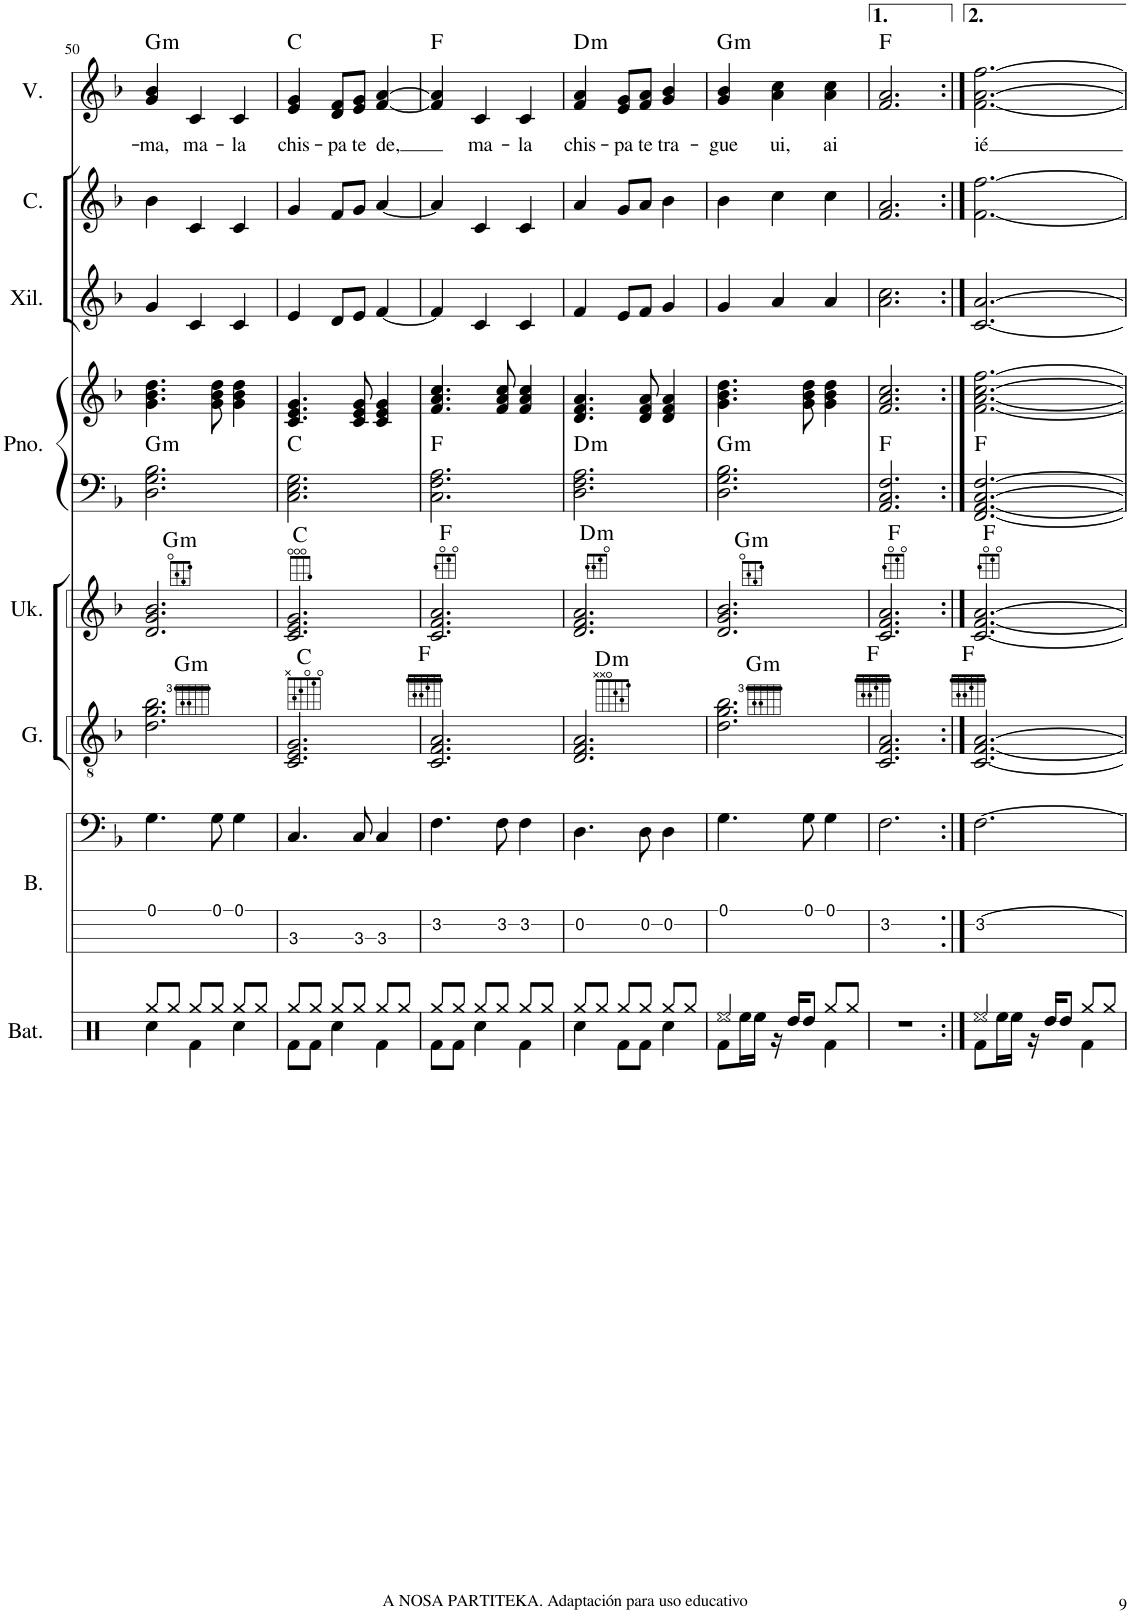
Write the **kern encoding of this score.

**kern	**kern	**kern	**kern	**harte	**kern	**harte	**kern	**kern	**harte	**kern	**kern	**kern	**text	**harte
*part8	*part7	*part7	*part6	*part6	*part5	*part5	*part4	*part4	*part4	*part3	*part2	*part1	*part1	*part1
*staff10	*staff9	*staff8	*staff7	*	*staff6	*	*staff5	*staff4	*	*staff3	*staff2	*staff1	*staff1	*
*I"Batería	*I"Baixo	*	*I"Guitarra	*	*I"Ukelele	*	*I"Piano	*	*	*I"Xilófono	*I"Carillón	*I"Voz	*	*
*I'Bat.	*I'B.	*	*I'G.	*	*I'Uk.	*	*I'Pno.	*	*	*I'Xil.	*I'C.	*I'V.	*	*
!!LO:PB:g=z
*clefX	*	*clefF4	*clefGv2	*	*clefG2	*	*clefF4	*clefG2	*	*clefG2	*clefG2	*clefG2	*	*
*	*Trd7c12	*Trd7c12	*	*	*	*	*	*	*	*Trd-7c-12	*Trd-14c-24	*	*	*
*k[]	*k[b-]	*k[b-]	*k[b-]	*	*k[b-]	*	*k[b-]	*k[b-]	*	*k[b-]	*k[b-]	*k[b-]	*	*
*M3/4	*M3/4	*M3/4	*M3/4	*	*M3/4	*	*M3/4	*M3/4	*	*M3/4	*M3/4	*M3/4	*	*
=50	=50	=50	=50	=50	=50	=50	=50	=50	=50	=50	=50	=50	=50	=50
*^	*	*	*	*	*	*	*	*	*	*	*	*	*	*
!	!	!	!	!	!LO:H:kt=m	!	!LO:H:kt=m	!	!	!LO:H:kt=m	!	!	!	!LO:LY:b	!LO:H:kt=m
8Rgg/L	4Rcc\	4.G	4.G\	2.d\ 2.g\ 2.b-\	G:min	2.d/ 2.g/ 2.b-/	G:min	2.D\ 2.G\ 2.B-\	4.g\ 4.b-\ 4.dd\	G:min	4g/	4b-\	4g/ 4b-/	-ma,	G:min
8Rgg/J	.	.	.	.	.	.	.	.	.	.	.	.	.	.	.
!	!	!	!	!	!	!	!	!	!	!	!	!	!	!LO:LY:b	!
8Rgg/L	4Rf\	.	.	.	.	.	.	.	.	.	4c/	4c/	4c/	ma-	.
8Rgg/J	.	8G	8G\	.	.	.	.	.	8g\ 8b-\ 8dd\	.	.	.	.	.	.
!	!	!	!	!	!	!	!	!	!	!	!	!	!	!LO:LY:b	!
8Rgg/L	4Rcc\	4G	4G\	.	.	.	.	.	4g\ 4b-\ 4dd\	.	4c/	4c/	4c/	-la	.
8Rgg/J	.	.	.	.	.	.	.	.	.	.	.	.	.	.	.
=51	=51	=51	=51	=51	=51	=51	=51	=51	=51	=51	=51	=51	=51	=51	=51
!	!	!	!	!	!	!	!	!	!	!	!	!	!	!LO:LY:b	!
8Rgg/L	8Rf\L	4.C	4.C/	2.C/ 2.E/ 2.G/	C:maj	2.c/ 2.e/ 2.g/	C:maj	2.C\ 2.E\ 2.G\	4.c/ 4.e/ 4.g/	C:maj	4e/	4g/	4e/ 4g/	chis-	C:maj
8Rgg/J	8Rf\J	.	.	.	.	.	.	.	.	.	.	.	.	.	.
!	!	!	!	!	!	!	!	!	!	!	!	!	!	!LO:LY:b	!
8Rgg/L	4Rcc\	.	.	.	.	.	.	.	.	.	8d/L	8f/L	8d/ 8f/L	-pa	.
!	!	!	!	!	!	!	!	!	!	!	!	!	!	!LO:LY:b	!
8Rgg/J	.	8C	8C/	.	.	.	.	.	8c/ 8e/ 8g/	.	8e/J	8g/J	8e/ 8g/J	te	.
!	!	!	!	!	!	!	!	!	!	!	!	!	!	!LO:LY:b	!
8Rgg/L	4Rf\	4C	4C/	.	.	.	.	.	4c/ 4e/ 4g/	.	[4f/	[4a/	[4f/ [4a/	de,	.
8Rgg/J	.	.	.	.	.	.	.	.	.	.	.	.	.	.	.
=52	=52	=52	=52	=52	=52	=52	=52	=52	=52	=52	=52	=52	=52	=52	=52
8Rgg/L	8Rf\L	4.F	4.F\	2.C/ 2.F/ 2.A/	F:maj	2.c/ 2.f/ 2.a/	F:maj	2.C\ 2.F\ 2.A\	4.f/ 4.a/ 4.cc/	F:maj	4f/]	4a/]	4f/] 4a/]	.	F:maj
8Rgg/J	8Rf\J	.	.	.	.	.	.	.	.	.	.	.	.	.	.
!	!	!	!	!	!	!	!	!	!	!	!	!	!	!LO:LY:b	!
8Rgg/L	4Rcc\	.	.	.	.	.	.	.	.	.	4c/	4c/	4c/	ma-	.
8Rgg/J	.	8F	8F\	.	.	.	.	.	8f/ 8a/ 8cc/	.	.	.	.	.	.
!	!	!	!	!	!	!	!	!	!	!	!	!	!	!LO:LY:b	!
8Rgg/L	4Rf\	4F	4F\	.	.	.	.	.	4f/ 4a/ 4cc/	.	4c/	4c/	4c/	-la	.
8Rgg/J	.	.	.	.	.	.	.	.	.	.	.	.	.	.	.
=53	=53	=53	=53	=53	=53	=53	=53	=53	=53	=53	=53	=53	=53	=53	=53
!	!	!	!	!	!LO:H:kt=m	!	!LO:H:kt=m	!	!	!LO:H:kt=m	!	!	!	!LO:LY:b	!LO:H:kt=m
8Rgg/L	4Rcc\	4.D	4.D\	2.D/ 2.F/ 2.A/	D:min	2.d/ 2.f/ 2.a/	D:min	2.D\ 2.F\ 2.A\	4.d/ 4.f/ 4.a/	D:min	4f/	4a/	4f/ 4a/	chis-	D:min
8Rgg/J	.	.	.	.	.	.	.	.	.	.	.	.	.	.	.
!	!	!	!	!	!	!	!	!	!	!	!	!	!	!LO:LY:b	!
8Rgg/L	8Rf\L	.	.	.	.	.	.	.	.	.	8e/L	8g/L	8e/ 8g/L	-pa	.
!	!	!	!	!	!	!	!	!	!	!	!	!	!	!LO:LY:b	!
8Rgg/J	8Rf\J	8D	8D\	.	.	.	.	.	8d/ 8f/ 8a/	.	8f/J	8a/J	8f/ 8a/J	te	.
!	!	!	!	!	!	!	!	!	!	!	!	!	!	!LO:LY:b	!
8Rgg/L	4Rcc\	4D	4D\	.	.	.	.	.	4d/ 4f/ 4a/	.	4g/	4b-\	4g/ 4b-/	tra-	.
8Rgg/J	.	.	.	.	.	.	.	.	.	.	.	.	.	.	.
=54	=54	=54	=54	=54	=54	=54	=54	=54	=54	=54	=54	=54	=54	=54	=54
!	!	!	!	!	!LO:H:kt=m	!	!LO:H:kt=m	!	!	!LO:H:kt=m	!	!	!	!LO:LY:b	!LO:H:kt=m
2Ree/	8Rf\L	4.G	4.G\	2.d\ 2.g\ 2.b-\	G:min	2.d/ 2.g/ 2.b-/	G:min	2.D\ 2.G\ 2.B-\	4.g\ 4.b-\ 4.dd\	G:min	4g/	4b-\	4g/ 4b-/	-gue	G:min
.	16Ree\L	.	.	.	.	.	.	.	.	.	.	.	.	.	.
.	16Ree\JJ	.	.	.	.	.	.	.	.	.	.	.	.	.	.
!	!	!	!	!	!	!	!	!	!	!	!	!	!	!LO:LY:b	!
.	16r	.	.	.	.	.	.	.	.	.	4a/	4cc\	4a\ 4cc\	ui,	.
.	16Rdd/KL	.	.	.	.	.	.	.	.	.	.	.	.	.	.
.	8Rdd/J	8G	8G\	.	.	.	.	.	8g\ 8b-\ 8dd\	.	.	.	.	.	.
!	!	!	!	!	!	!	!	!	!	!	!	!	!	!LO:LY:b	!
8Rgg/L	4Rf\	4G	4G\	.	.	.	.	.	4g\ 4b-\ 4dd\	.	4a/	4cc\	4a\ 4cc\	ai	.
8Rgg/J	.	.	.	.	.	.	.	.	.	.	.	.	.	.	.
*v	*v	*	*	*	*	*	*	*	*	*	*	*	*	*	*
=55	=55	=55	=55	=55	=55	=55	=55	=55	=55	=55	=55	=55	=55	=55
2.r	2.F	2.F\	2.C/ 2.F/ 2.A/	F:maj	2.c/ 2.f/ 2.a/	F:maj	2.AA/ 2.C/ 2.F/	2.f/ 2.a/ 2.cc/	F:maj	2.a\ 2.cc\	2.f/ 2.a/	2.f/ 2.a/	.	F:maj
=56:|!	=56:|!	=56:|!	=56:|!	=56:|!	=56:|!	=56:|!	=56:|!	=56:|!	=56:|!	=56:|!	=56:|!	=56:|!	=56:|!	=56:|!
*^	*	*	*	*	*	*	*	*	*	*	*	*	*	*
!	!	!	!	!	!	!	!	!	!	!	!	!	!	!LO:LY:b	!LO:H:kt=N.C.
2Ree/	8Rf\L	[2.F	[2.F\	[2.C/ [2.F/ [2.A/	F:maj	[2.c/ [2.f/ [2.a/	F:maj	[2.FF/ [2.AA/ [2.C/ [2.F/	[2.f\ [2.a\ [2.cc\ [2.ff\	F:maj	[2.c/ [2.a/	[2.f\ [2.ff\	[2.f\ [2.a\ [2.ff\	ié	N
.	16Ree\L	.	.	.	.	.	.	.	.	.	.	.	.	.	.
.	16Ree\JJ	.	.	.	.	.	.	.	.	.	.	.	.	.	.
.	16r	.	.	.	.	.	.	.	.	.	.	.	.	.	.
.	16Rdd/KL	.	.	.	.	.	.	.	.	.	.	.	.	.	.
.	8Rdd/J	.	.	.	.	.	.	.	.	.	.	.	.	.	.
8Rgg/L	4Rf\	.	.	.	.	.	.	.	.	.	.	.	.	.	.
8Rgg/J	.	.	.	.	.	.	.	.	.	.	.	.	.	.	.
*v	*v	*	*	*	*	*	*	*	*	*	*	*	*	*	*
=	=	=	=	=	=	=	=	=	=	=	=	=	=	=
*-	*-	*-	*-	*-	*-	*-	*-	*-	*-	*-	*-	*-	*-	*-
